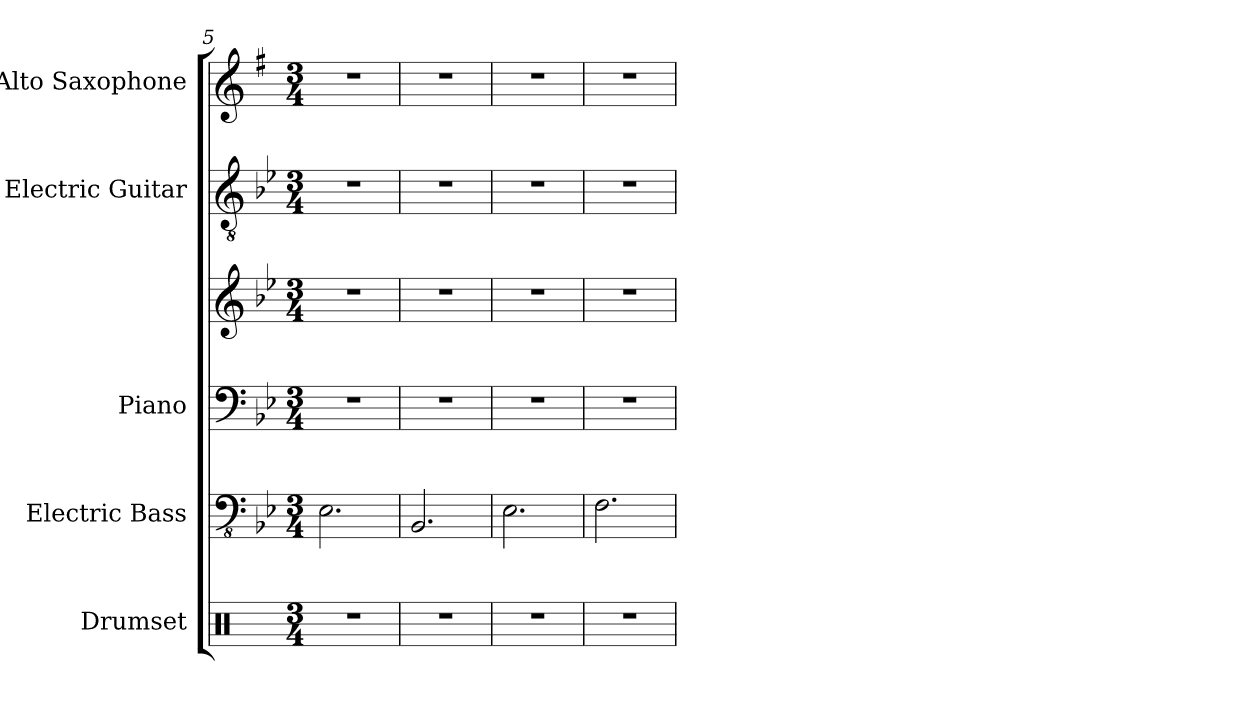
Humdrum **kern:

**kern	**kern	**kern	**kern	**kern	**kern
*part5	*part4	*part3	*part3	*part2	*part1
*staff6	*staff5	*staff4	*staff3	*staff2	*staff1
*I"Drumset	*I"Electric Bass	*I"Piano	*	*I"Electric Guitar	*I"Alto Saxophone
*I'Drs.	*I'El. B.	*I'Pno.	*	*I'El. Guit.	*I'A. Sax.
*clefX	*clefFv4	*clefF4	*clefG2	*clefGv2	*clefG2
*	*	*	*	*	*ITrd5c9
*k[]	*k[b-e-]	*k[b-e-]	*k[b-e-]	*k[b-e-]	*k[b-e-]
*C:	*B-:	*B-:	*B-:	*B-:	*B-:
*M3/4	*M3/4	*M3/4	*M3/4	*M3/4	*M3/4
=5	=5	=5	=5	=5	=5
2.r	2.EE-\	2.r	2.r	2.r	2.r
=6	=6	=6	=6	=6	=6
2.r	2.BBB-/	2.r	2.r	2.r	2.r
=7	=7	=7	=7	=7	=7
2.r	2.EE-\	2.r	2.r	2.r	2.r
=8	=8	=8	=8	=8	=8
2.r	2.FF\	2.r	2.r	2.r	2.r
=	=	=	=	=	=
*-	*-	*-	*-	*-	*-
